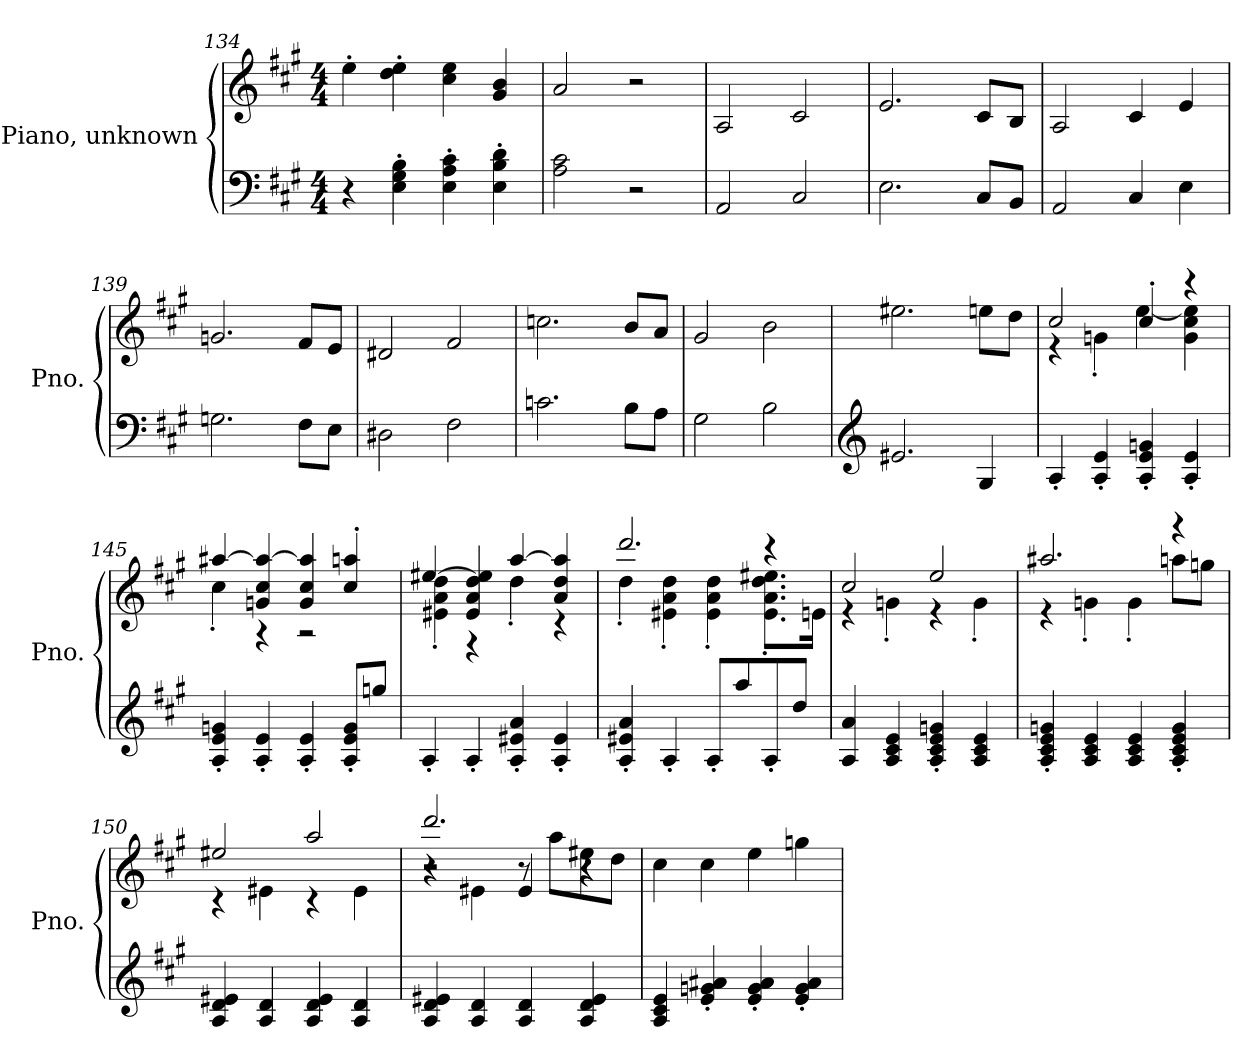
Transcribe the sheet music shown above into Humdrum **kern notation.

**kern	**kern
*part1	*part1
*staff2	*staff1
*I"Piano, unknown	*
*I'Pno.	*
!!LO:LB:g=z
*clefF4	*clefG2
*k[f#c#g#]	*k[f#c#g#]
*M4/4	*M4/4
=134	=134
4r	4ee'\
4E\' 4G#\' 4B\'	4dd\' 4ee\'
4E\' 4A\' 4c#\'	4cc#\ 4ee\
4E\' 4B\' 4d\'	4g#/ 4b/
=135	=135
2A\ 2c#\	2a/
2r	2r
=136	=136
2AA/	2A/
2C#/	2c#/
=137	=137
2.E\	2.e/
8C#/L	8c#/L
8BB/J	8B/J
=138	=138
2AA/	2A/
4C#/	4c#/
4E\	4e/
=139	=139
2.Gn\	2.gn/
8F#\L	8f#/L
8E\J	8e/J
=140	=140
2D#X\	2d#X/
2F#\	2f#/
=141	=141
2.cn\	2.ccn\
8B\L	8b/L
8A\J	8a/J
=142	=142
2G#\	2g#/
2B\	2b\
!!LO:LB:g=z
=143	=143
*clefG2	*
2.e#X/	2.ee#X\
4G#/	8een\L
.	8dd\J
=144	=144
*	*^
4A'/	2cc#/	4r
4A/' 4e/'	.	4gn'\
4A/' 4e/' 4gn/'	4cc#'/	[4ee\
4A/' 4e/'	4r	4g\ 4cc#\ 4ee\]
=145	=145	=145
4A/' 4e/' 4gn/'	[4aa#X/	4cc#'\
4A/' 4e/'	4gn/ 4cc#/ 4aa#/_	4r
4A/' 4e/'	4g/ 4cc#/ 4aa#/]	2r
8A/' 8e/' 8g/'L	4cc#/' 4aan/'	.
8ggn/J	.	.
=146	=146	=146
4A'/	[4ee#X/	4e#X\' 4a\' 4dd\'
4A'/	4e#/ 4a/ 4dd/ 4ee#/]	4r
4A/' 4e#X/' 4a/'	[4aa/	4dd'\
4A/' 4e#/'	4a/ 4dd/ 4aa/]	4r
=147	=147	=147
4A/' 4e#X/' 4a/'	2.ddd/	4dd'\
4A'/	.	4e#X\' 4a\' 4dd\'
8A'/L	.	4e#\' 4a\' 4dd\'
8aa/	.	.
8A'/	4r	8.e#\' 8.a\' 8.dd\' 8.ee#X\'L
8dd/J	.	.
.	.	16en\Jk
!!LO:LB:g=z	!!
=148	=148	=148
4A/ 4a/	2cc#/	4r
4A/ 4c#/ 4e/	.	4gn'\
4A/' 4c#/' 4e/' 4gn/'	2ee/	4r
4A/ 4c#/ 4e/	.	4g'\
=149	=149	=149
4A/' 4c#/' 4e/' 4gn/'	2.aa#X/	4r
4A/ 4c#/ 4e/	.	4gn'\
4A/ 4c#/ 4e/	.	4g'\
4A/' 4c#/' 4e/' 4g/'	4r	8aan\L
.	.	8ggn\J
=150	=150	=150
4A/ 4d/ 4e#X/	2ee#X/	4r
4A/ 4d/	.	4e#X\
4A/ 4d/ 4e#/	2aa/	4r
4A/ 4d/	.	4e#\
=151	=151	=151
*	*	*^
4A/ 4d/ 4e#X/	2.ddd/	4r	2r
4A/ 4d/	.	4e#X\	.
4A/ 4d/	.	8r	4e#/
.	.	8aa\L	.
4A/ 4d/ 4e#/	4r	8ee#X\	4r
.	.	8dd\J	.
*	*v	*v	*v
=152	=152
4A/ 4c#/ 4e/	4cc#\
4e/' 4gn/' 4a#X/'	4cc#\
4e/' 4g/' 4a#/'	4ee\
4e/' 4g/' 4a#/'	4ggn\
=	=
*-	*-
